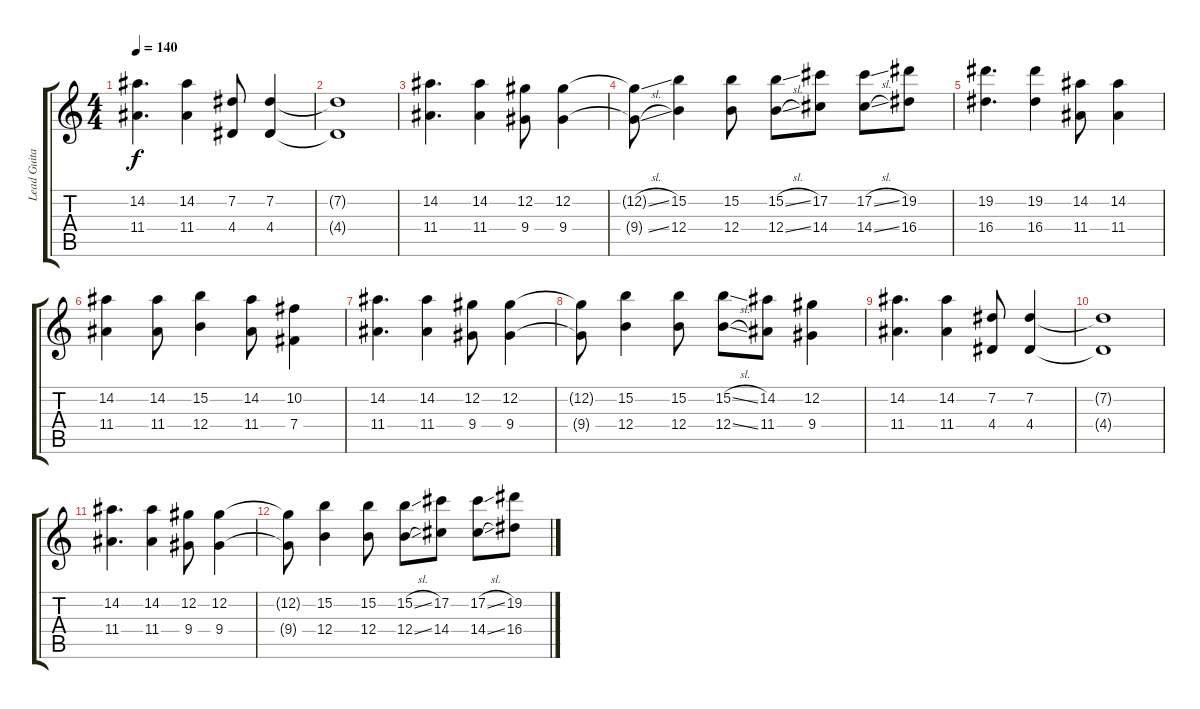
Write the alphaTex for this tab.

\track ("Lead Guitar" "Lead Guita") {instrument overdrivenguitar}
\staff {score tabs}
\tuning (Db4 Ab3 E3 B2 Gb2 B1) {hide}
\ts (4 4)
\tempo 140
\clef g2
\ks c
(14.2 11.4).4{d dy f} (14.2 11.4).4 (7.2 4.4).8 (7.2 4.4).4 |
(7.2{t} 4.4{t}).1 |
(14.2 11.4).4{d} (14.2 11.4).4 (12.2 9.4).8 (12.2 9.4).4 |
(12.2{sl t} 9.4{sl t}).8 (15.2 12.4).4 (15.2 12.4).8 (15.2{sl} 12.4{sl}).8 (17.2 14.4).8 (17.2{sl} 14.4{sl}).8 (19.2 16.4).8 |
(19.2 16.4).4{d} (19.2 16.4).4 (14.2 11.4).8 (14.2 11.4).4 |
(14.2 11.4).4 (14.2 11.4).8 (15.2 12.4).4 (14.2 11.4).8 (10.2 7.4).4 |
(14.2 11.4).4{d} (14.2 11.4).4 (12.2 9.4).8 (12.2 9.4).4 |
(12.2{t} 9.4{t}).8 (15.2 12.4).4 (15.2 12.4).8 (15.2{sl} 12.4{sl}).8 (14.2 11.4).8 (12.2 9.4).4 |
(14.2 11.4).4{d} (14.2 11.4).4 (7.2 4.4).8 (7.2 4.4).4 |
(7.2{t} 4.4{t}).1 |
(14.2 11.4).4{d} (14.2 11.4).4 (12.2 9.4).8 (12.2 9.4).4 |
(12.2{t} 9.4{t}).8 (15.2 12.4).4 (15.2 12.4).8 (15.2{sl} 12.4{sl}).8 (17.2 14.4).8 (17.2{sl} 14.4{sl}).8 (19.2 16.4).8
